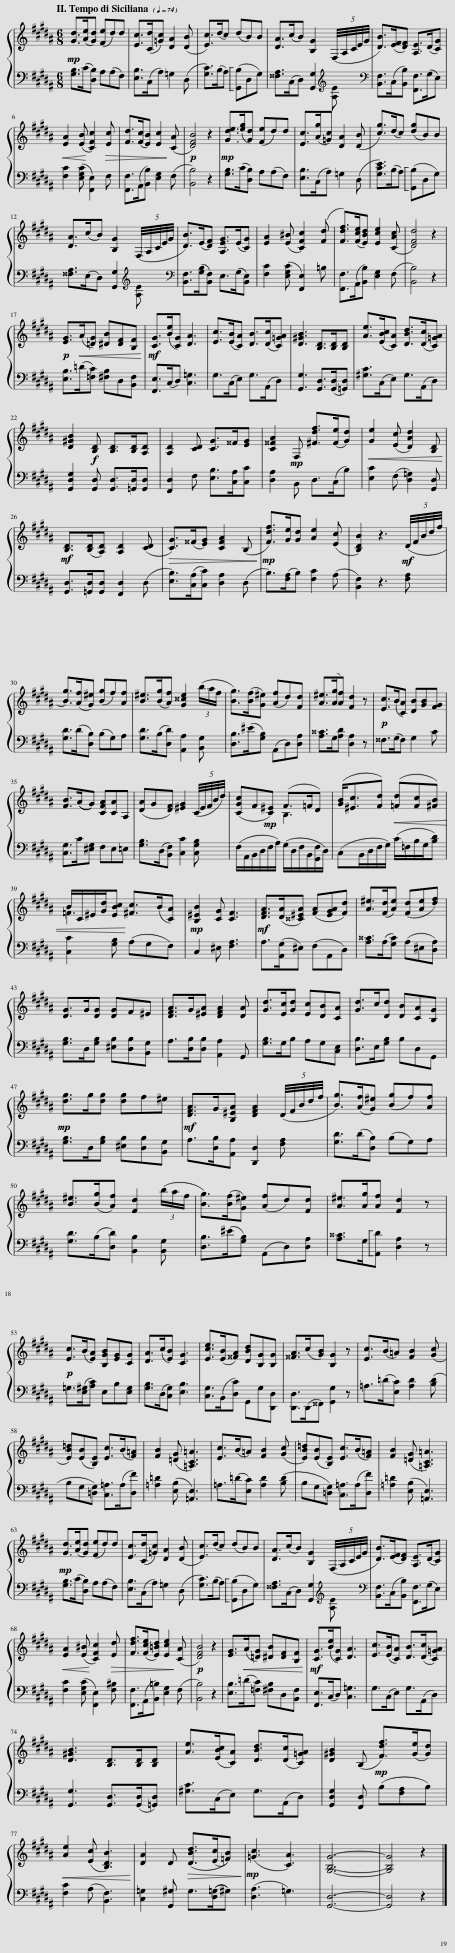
X:1
%%score { ( 1 3 ) | 2 }
L:1/8
Q:1/4=74
M:6/8
I:linebreak $
K:B
V:1 treble
V:3 treble
V:2 bass
V:1
!mp! [Gd]>([Ae][Gd]) ([Fe]d)d | [Ec]>([Cd][=Gc]) [DA]2 ([DB] | [Ec]>)(dc) (dB)B | [DA]>(cB) [B,G]2 (5:4:5(F,/4A,/4C/4E/4G/4 | [DB]>)([EF][DF]) [A,E]>(D[CG]) |$ %5
!<(! [EA]2 ([EB]!<)! [CFc]2)!>(! [Ec] | [Fd]>([Fc][EB]) [Ec]2!>)! ([CA] |!p! [DFB]4) z2 |!mp! [Gde]>([eg][Gd]) ([Fe]d)d | [Ec]>([Ag][=Gc]) [DA]2 ([DB] | %10
 [cg]>)(dc) ([dg]B)B |$ [DA]>(cB) [B,G]2 (5:4:5(F,/4A,/4C/4E/4G/4 | [DB]>)(E[DF]) [A,EG]>(E[CG]) | [EA]2 ([E^B] [CFc]2) ([Fd] | [Fdf]>)([Fce][EBd]) [Ece]2 ([CAc] | %15
 [DFd]4) z2 |$!p! [EG]>!<(!(A[=DG]) [^DB][DF][B,F]!<)! |!mf! [CG]>([Be][CG]) [DA]3 | [Ec]>([EB][CA]) [DB]>([Dc][C=GA]) | [D^GB]3 [B,D]>[B,D][B,D] | %20
 [Ae]>([EBc][CA]) [DBd]>([Dc][C=GA]) |$ [D^GB]2!f! [B,D] [B,D]>[B,D][A,D] | [A,D]2 [CD] [CG]>^^F[EG] | [C^^FA]2!mp! F, [^Fdf]>([Fe][Gd]) |!<(! [Ge]2 ([Ec] [DAd]2) [B,D]!<)! |$ %25
!mf! [B,D]>([B,D][A,D]) [A,D]2 ([CD] |!>(! [CG]>)(^^F[EG]) [CFA]2 (B,!>)! |!mp! [Fdf]>)[Ge][Gd] [Ae]2 ([Ec] | [B,DB]2) z3!mf! (5:4:5(D/4F/4B/4d/4f/4 |$ [Bg]>)([Af][G^e]) ([Bg]f)[Af] | %30
 [B^e]>([Bg][Af]) [G^^ce]2 (3(b/a/f/ | [Bg]>)([Bf][G^e]) ([Af]d)[Fd] | [A^e]>([Ag][Af]) [Fd]2 z |!p! [Ec]>(B[CA]) [DB][GB][FG] |$ [FB]>((AG)) [CFA][CA]A, | %35
 ([DA]G[DF]) [^EG]2 (5:4:5(C/4E/4F/4B/4d/4) | ([CGc]F!mp![C^E]) B,3 | ([GB]<[^Ec][Fd])!<(! ([=Fd][Fc][^FB]) |$ B/C/^E/[Gd]/[EBc]!<)! [^Fc]>(B[CA]) |!mp! [B,^EB]2 [CG] [CF]3 | %40
!mf! [DFA]>([DA][^^C^EA]) ([FA][EGA][Fd]) | [A^e]>([Fd][Ae]) ([Fd][Ae][df]) |$ [DG]>G[DG] [DG]F^E | [DFA]>G[^EA] [DFA]2 [DA] | [Gd]>[Ec][Gd] [Ec][DB][CA] | %45
 [Gd]>c[Dd] [DB][CA][B,G] |$!mp! [dg]>g[dg] [dg]f^e |!mf! [DFA]>G[B,^EA] [DFA]2 (5:4:5(D/4F/4B/4d/4f/4 | [Bg]>)([Af][G^e]) ([Bg]f)[Af] |$ [B^e]>([Bg][Af]) [Fd]2 (3(b/a/f/ | %50
 [Bg]>)([Bf][G^e]) ([Af]d)[Fd] | [A^e]>[Ag][Af] [Fd]2 z |$!p! [Ec]>(B[EA]) [B,GB][EG][CG] | [DA]>(c[EB]) [CG]3 | [Ece]>([EB][^^FA]) [DBd][B,G][B,G] | %55
 [^^FA]>(c[GB]) [B,G]2 z | [Ec]>(B=A) [FB]2 ([Gc] |$ [EB=d])([EB][B,E]) [Ec]>(B[F=A]) | [FB]2 ([=DG] [=A,C=A]3) | [Ec]>(B=A) [FB]2 ([Gc] | %60
 [EB=d])([EB][B,E]) [Ec]>(B[F=A]) | [FB]2 ([=DG] [=A,C=A]3) |$!mp! [Gd]>([Ae][Gd]) ([Fe]d)d | [Ec]>([Cd][=Gc]) [DA]2 ([DB] | [Ec]>)(dc) (dB)B | %65
 [DA]>(cB) [B,G]2 (5:4:5(F,/4A,/4C/4E/4G/4 | [DB]>)([EF][DF]) [A,E]>(D[CG]) |$!<(! [EA]2 ([E^B]!<)! [CFc]2)!>(! [Ed] | [Fdf]>([Fce][E=Bd]) [Ece]2!>)! ([CA] |!p! [DFB]4) z2 | %70
 [EG]>!<(!(A[=DG]) [^DB][DF][B,F]!<)! |!mf! [CG]>([Be][CG]) [DA]3 | [Ec]>([EB][CA]) [DB]>([Dc][C=GA]) |$ [D^GB]3 [B,D]>[B,D][B,D] | [Ae]>([EBc][CA]) [DBd]>([Dc][C=GA]) | %75
 [D^GB]2 (B,!mp! [Fdf]>)([Ge][Gd]) |$!<(! [Ae]2 ([Ec] [B,DB]3)!<)! | [DA]2 D!>(! ([DBd]>([Ec][=FB]))!>)! | ([=Gc]3 [CA]3) | [G,B,G]6- | %80
 [G,B,G]4 z2 |] %81
V:2
 [G,B,]>(C[D,B,]) A,(A,F,) | [E,B,]>(C,A,) =G,2 (D, | [G,C]>)(B,A,) ([G,,B,]D,G,) | [^^F,A,]>(C,D,) [G,,G,]2[K:treble] [A,E] |[K:bass] [B,,F,]>(C,[B,,B,]) [F,,F,]>(G,E,) |$ %5
 [F,C]2 ([E,G,C] [F,,E,]2) F, | [F,,F,]>(A,,[B,,B,]) [E,G,]2 (F, | [B,,B,]4) z2 | [G,B,]>(C[D,B,]) A,(A,F,) | [E,B,]>(C,A,) =G,2 (D, | %10
 [G,CE]>)(B,A,) ([G,,B,]D,G,) |$ [^^F,A,]>(E,D,) [G,,G,]2[K:treble] [A,E] |[K:bass] [B,,F,]>([G,B,][B,,F,]) E,>(G,[B,,E,]) | [F,C]2 ([E,G,C] [F,,E,]2) =B, | [F,,F,]>(A,,[B,,B,]) [E,G,]2 (F, | %15
 [B,,B,]4) z2 |$ [E,B,]>(=D[=F,C]) [^F,B,]D,[B,,F,] | [F,,E,]>(C,D,) [C,=G,]3 | G,>(C,E,) G,>(A,,D,) | [G,,G,]3 [G,,D,]>([G,,D,][=G,,D,]) | %20
 [^G,C]>(C,E,) G,>(A,,D,) |$ [G,,D,G,]2 [G,,D,] [G,,D,]>[=G,,D,][G,,D,] | [F,,D,]2 F, [E,B,]>[C,A,][C,C] | [D,A,]2 B,, D,>(C,B,) | [E,C]2 (F, [D,=G,]2) [G,,D,] |$ %25
 [G,,D,]>[=G,,D,][G,,D,] [F,,D,]2 (D, | [E,B,]>)([C,A,][C,C]) [D,A,]2 (D, | B,>)([F,A,]B,) [F,C]2 (A, | [B,,F,]2) z3 [F,A,] |$ [G,D]>(D[D,B,]) (B,G,)A, | %30
 [G,D]>(B,[D,D]) [A,,A,]2 [B,,G,] | [D,B,]>(^E[G,B,]) (A,,D,)[D,A,] | [A,^^C]>G,[A,D] [D,A,]2 z | ^^F,>(G,F,) G,2 C |$ [C,G,]>C[^E,G,] F,E,=E, | %35
 [G,B,]>(D,[B,,F,]) [C,C]2 [C,G,B,] | (F,/A,,/B,,/D,/F,/A,/) (G,/D,/F,/B,,/[G,,F,]/D,/) | (C,B,,/D,/F,/G,/) (C/=F,/B,/G,/[B,D]) |$ [C,C]2 [G,B,] (A,G,F,) | C,2 ^E, [F,A,]3 | %40
 A,>([A,,G,]^E,) (F,A,,D,) | [A,^^C]>(A,[G,C]) (A,^E,[D,A,]) |$ [G,B,]>D,[G,B,] [^E,B,][D,B,][B,,G,] | A,>[D,B,][D,B,] [A,,A,]2 G,, | [G,B,]>G,B, A,G,[C,E,] | %45
 [D,B,]>E,[G,B,] B,D,G,, |$ [G,B,]>D,[G,B,] [^E,B,][D,B,][B,,G,] | A,>[D,B,][A,,A,] [D,,D,]2 [F,A,] | [G,D]>(D[D,B,]) (B,G,)A, |$ [G,D]>(B,[D,D]) [B,,B,]2 [B,,G,] | %50
 [D,B,]>(^E[G,B,]) (A,,D,)[D,A,] | [A,^^C]>G,[A,,D] [D,A,]2 z |$ =G,>([E,^G,][A,C]) E,B,[E,G,] | [G,B,]>(D,[C,G,]) [E,B,]3 | [C,G,]>(B,,[D,C]) G,,G,[D,,D,] | %55
 [D,,D,]>(D,,^^F,,) [G,,G,]2 z | =A,>(=D[E,C]) [A,D]2 ([B,D] |$ B,G,[=D,G,]) [C,=A,]>(A,[D,F]) | [=A,=D]2 ([E,B,] [=A,,E,]3) | =A,>(=D[E,C]) [A,D]2 ([B,D] | %60
 B,G,[=D,G,]) [C,=A,]>(A,[D,F]) | [=A,=D]2 ([E,B,] [=A,,E,]3) |$ [G,B,]>(C[D,B,]) A,(A,F,) | [E,B,]>(C,A,) =G,2 (D, | [G,C]>)(B,A,) ([G,,B,]D,G,) | %65
 [^^F,A,]>(C,D,) [G,,G,]2[K:treble] [A,E] |[K:bass] [B,,F,]>(C,[B,,B,]) [F,,F,]>(G,E,) |$ [F,C]2 ([E,G,C] [F,,E,]2) [F,^B,] | [F,,F,]>(A,,[B,,=B,]) [E,G,]2 (F, | [B,,B,]4) z2 | %70
 [E,B,]>(=D[=F,C]) [^F,B,]D,[B,,F,] | [F,,E,]>(C,D,) [C,=G,]3 | G,>(C,E,) G,>(A,,D,) |$ [G,,G,]3 [G,,D,]>([G,,D,][=G,,D,]) | [^G,C]>(C,E,) G,>(A,,D,) | %75
 [G,,D,G,]2 [F,,D,] (B,[F,A,]B,) |$ [F,C]2 (A, [B,,F,]3) | [C,=G,]2 [G,,^G,] G,>(([D,=G,]^G,)) |!mp! ([D,A,]3 =G,3) | [G,,D,]6- | %80
 [G,,D,]4 z2 |] %81
V:3
 x6 | x6 | x6 | x6 | x6 |$ %5
 x6 | x6 | x6 | x6 | x6 | %10
 x6 |$ x6 | x6 | x6 | x6 | %15
 x6 |$ x6 | x6 | x6 | x6 | %20
 x6 |$ x6 | x6 | x6 | x6 |$ %25
 x6 | x6 | x6 | x6 |$ x6 | %30
 x6 | x6 | x6 | x6 |$ x6 | %35
 x6 | x3 (F>=FD) | x6 |$ =F3 x3 | x6 | %40
 x6 | x6 |$ x6 | x6 | x6 | %45
 x6 |$ x6 | x6 | x6 |$ x6 | %50
 x6 | x6 |$ x6 | x6 | x6 | %55
 x6 | x6 |$ x6 | x6 | x6 | %60
 x6 | x6 |$ x6 | x6 | x6 | %65
 x6 | x6 |$ x6 | x6 | x6 | %70
 x6 | x6 | x6 |$ x6 | x6 | %75
 x6 |$ x6 | x6 | x6 | x6 | %80
 x6 |] %81
